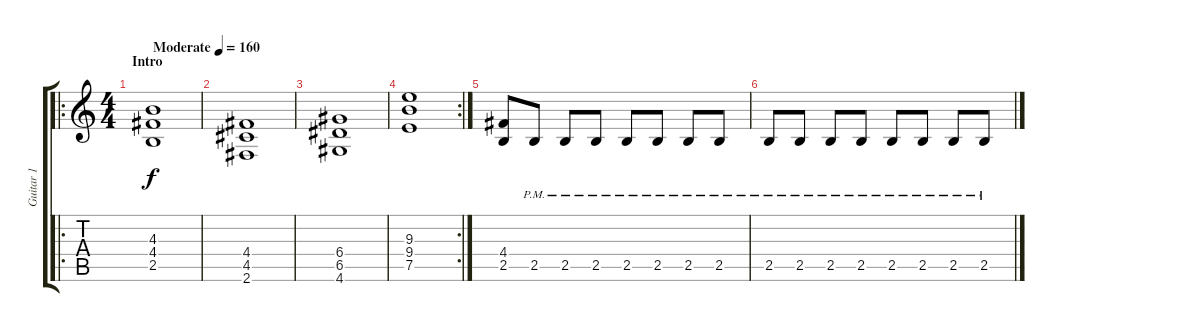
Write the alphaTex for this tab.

\track ("Guitar 1" "Guitar 1") {instrument distortionguitar}
\staff {score tabs}
\tuning (E4 B3 G3 D3 A2 E2) {hide}
\ro
\ts (4 4)
\section ("" "Intro")
\tempo (160 "Moderate")
\clef g2
\ks c
(4.3 4.4 2.5).1{dy f instrument distortionguitar} |
(4.4 4.5 2.6).1 |
(6.4 6.5 4.6).1 |
\rc 2
(9.3 9.4 7.5).1 |
(4.4 2.5).8 2.5{pm}.8 2.5{pm}.8 2.5{pm}.8 2.5{pm}.8 2.5{pm}.8 2.5{pm}.8 2.5{pm}.8 |
2.5{pm}.8 2.5{pm}.8 2.5{pm}.8 2.5{pm}.8 2.5{pm}.8 2.5{pm}.8 2.5{pm}.8 2.5{pm}.8
